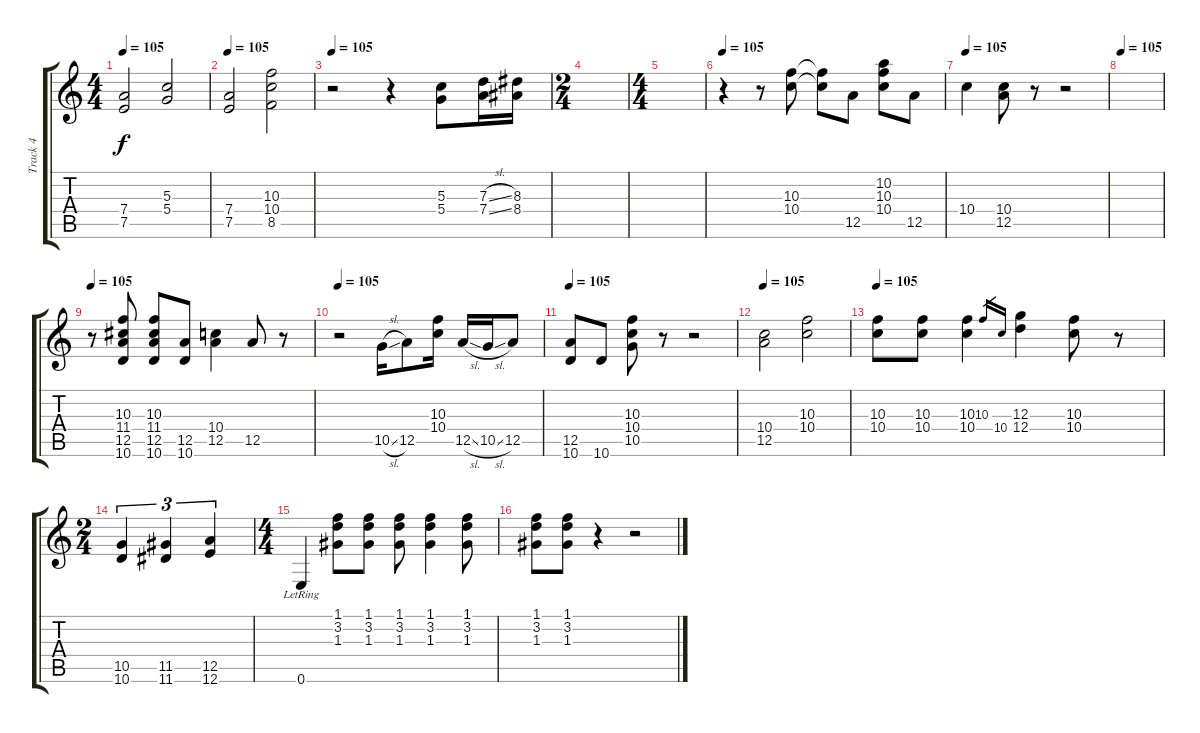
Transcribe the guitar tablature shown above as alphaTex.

\track ("Track 4" "Track 4") {instrument electricguitarclean}
\staff {score tabs}
\tuning (E4 B3 G3 D3 A2 E2) {hide}
\ts (4 4)
\tempo 105
\clef g2
\ks c
(7.4 7.5).2{dy f} (5.3 5.4).2 |
\tempo 105
(7.4 7.5).2 (10.3 10.4 8.5).2 |
\tempo 105
r.2 r.4 (5.3 5.4).8 (7.3{sl} 7.4{sl}).16 (8.3 8.4).16 |
\ts (2 4)
|
\ts (4 4)
|
\tempo 105
r.4 r.8 (10.3 10.4).8 (10.3{t} 10.4{t}).8 12.5.8 (10.2 10.3 10.4).8 12.5.8 |
\tempo 105
10.4.4 (10.4 12.5).8 r.8 r.2 |
\tempo 105
|
\tempo 105
r.8 (10.3 11.4 12.5 10.6).8 (10.3 11.4 12.5 10.6).8 (12.5 10.6).8 (10.4 12.5).4 12.5.8 r.8 |
\tempo 105
r.2 10.5{sl}.16 12.5.8 (10.3 10.4).16 12.5{sl}.16 10.5{sl}.16 12.5.8 |
\tempo 105
(12.5 10.6).8 10.6.8 (10.3 10.4 10.5).8 r.8 r.2 |
\tempo 105
(10.4 12.5).2 (10.3 10.4).2 |
\tempo 105
(10.3 10.4).8 (10.3 10.4).8 (10.3 10.4).4 10.3.16{gr} 10.4.16{gr} (12.3 12.4).4 (10.3 10.4).8 r.8 |
\ts (2 4)
(10.5 10.6).4{tu (3 2)} (11.5 11.6).4{tu (3 2)} (12.5 12.6).4{tu (3 2)} |
\ts (4 4)
0.6{lr}.4 (1.1 3.2 1.3).8 (1.1 3.2 1.3).8 (1.1 3.2 1.3).8 (1.1 3.2 1.3).4 (1.1 3.2 1.3).8 |
(1.1 3.2 1.3).8 (1.1 3.2 1.3).8 r.4 r.2
